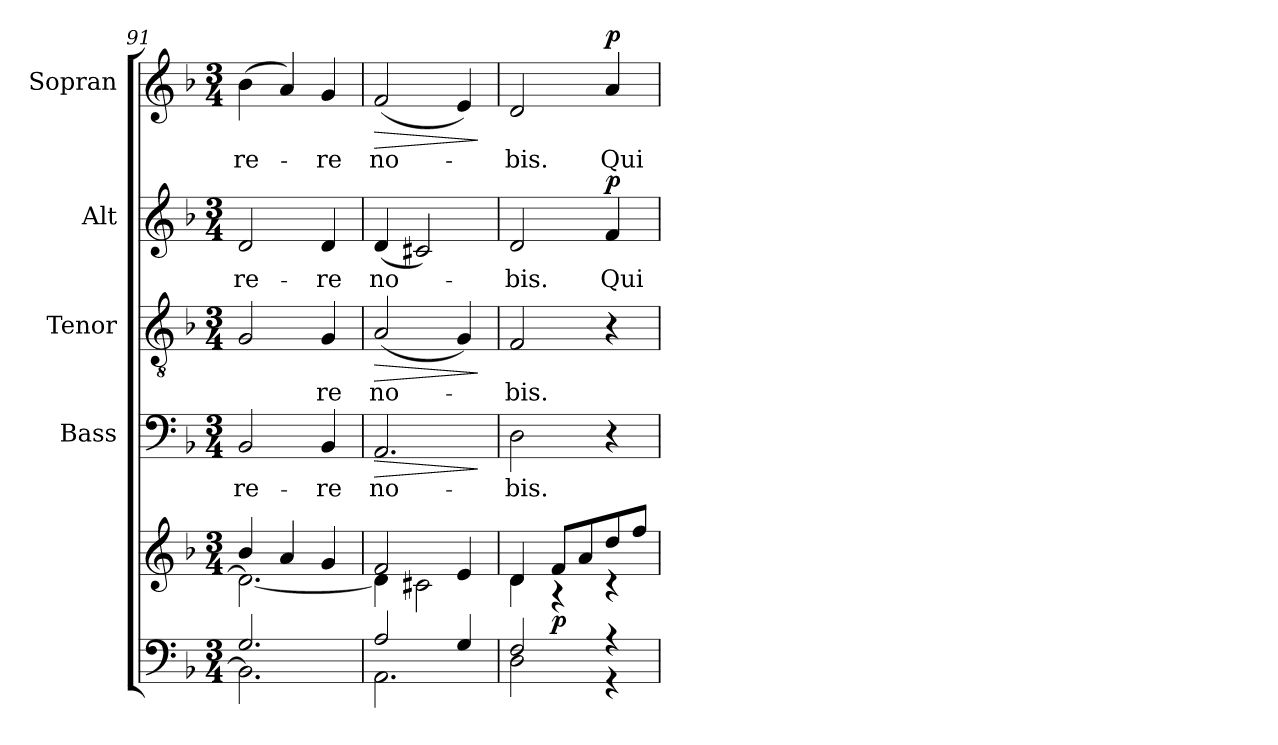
**kern	**kern	**dynam	**kern	**text	**dynam	**kern	**text	**dynam	**kern	**text	**dynam	**kern	**text	**dynam
*part5	*part5	*part5	*part4	*part4	*part4	*part3	*part3	*part3	*part2	*part2	*part2	*part1	*part1	*part1
*staff6	*staff5	*staff5/6	*staff4	*staff4	*staff4	*staff3	*staff3	*staff3	*staff2	*staff2	*staff2	*staff1	*staff1	*staff1
*	*	*	*I"Bass	*	*	*I"Tenor	*	*	*I"Alt	*	*	*I"Sopran	*	*
*	*	*	*I'B.	*	*	*I'T.	*	*	*I'A.	*	*	*I'S.	*	*
*clefF4	*clefG2	*	*clefF4	*	*	*clefGv2	*	*	*clefG2	*	*	*clefG2	*	*
*k[b-]	*k[b-]	*	*k[b-]	*	*	*k[b-]	*	*	*k[b-]	*	*	*k[b-]	*	*
*F:	*F:	*	*F:	*	*	*F:	*	*	*F:	*	*	*F:	*	*
*M3/4	*M3/4	*	*M3/4	*	*	*M3/4	*	*	*M3/4	*	*	*M3/4	*	*
=91	=91	=91	=91	=91	=91	=91	=91	=91	=91	=91	=91	=91	=91	=91
*^	*^	*	*	*	*	*	*	*	*	*	*	*	*	*
!	!	!	!	!	!	!LO:LY:b	!	!	!	!	!	!LO:LY:b	!	!	!LO:LY:b	!
2.G/	2.BB-\]	4b-/	2.d\_	.	2BB-/	-re-	.	2G/	.	.	2d/	-re-	.	(>4b-\	-re-	.
.	.	4a/	.	.	.	.	.	.	.	.	.	.	.	4a/)	.	.
!	!	!	!	!	!	!LO:LY:b	!	!	!LO:LY:b	!	!	!LO:LY:b	!	!	!LO:LY:b	!
.	.	4g/	.	.	4BB-/	-re	.	4G/	-re	.	4d/	-re	.	4g/	-re	.
=92	=92	=92	=92	=92	=92	=92	=92	=92	=92	=92	=92	=92	=92	=92	=92	=92
!	!	!	!	!	!	!LO:LY:b	!LO:HP:b	!	!LO:LY:b	!LO:HP:b	!	!LO:LY:b	!	!	!LO:LY:b	!LO:HP:b
2A/	2.AA\	2f/	4d\]	.	2.AA/	no-	>	(<2A/	no-	>	(<4d/	no-	.	(<2f/	no-	>
.	.	.	2c#X\	.	.	.	.	.	.	.	2c#X/)	.	.	.	.	.
4G/	.	4e/	.	.	.	.	.	4G/)	.	.	.	.	.	4e/)	.	.
*v	*v	*	*	*	*	*	*	*	*	*	*	*	*	*	*	*
*	*v	*v	*	*	*	*	*	*	*	*	*	*	*	*	*
.	.	.	.	.	]	.	.	]	.	.	.	.	.	]
=93	=93	=93	=93	=93	=93	=93	=93	=93	=93	=93	=93	=93	=93	=93
*^	*^	*	*	*	*	*	*	*	*	*	*	*	*	*
!	!	!	!	!	!	!LO:LY:b	!	!	!LO:LY:b	!	!	!LO:LY:b	!	!	!LO:LY:b	!
2F/	2D\	4d/	4d\	.	2D\	-bis.	.	2F/	-bis.	.	2d/	-bis.	.	2d/	-bis.	.
!	!	!	!	!LO:DY:b	!	!	!	!	!	!	!	!	!	!	!	!
.	.	8f/L	4rA	p	.	.	.	.	.	.	.	.	.	.	.	.
.	.	8a/	.	.	.	.	.	.	.	.	.	.	.	.	.	.
!	!	!	!	!	!	!	!	!	!	!	!	!LO:LY:b	!LO:DY:a	!	!LO:LY:b	!LO:DY:a
4r	4r	8dd/	4rB	.	4r	.	.	4r	.	.	4f/	Qui	p	4a/	Qui	p
.	.	8ff/J	.	.	.	.	.	.	.	.	.	.	.	.	.	.
*v	*v	*	*	*	*	*	*	*	*	*	*	*	*	*	*	*
*	*v	*v	*	*	*	*	*	*	*	*	*	*	*	*	*
=	=	=	=	=	=	=	=	=	=	=	=	=	=	=
*-	*-	*-	*-	*-	*-	*-	*-	*-	*-	*-	*-	*-	*-	*-
